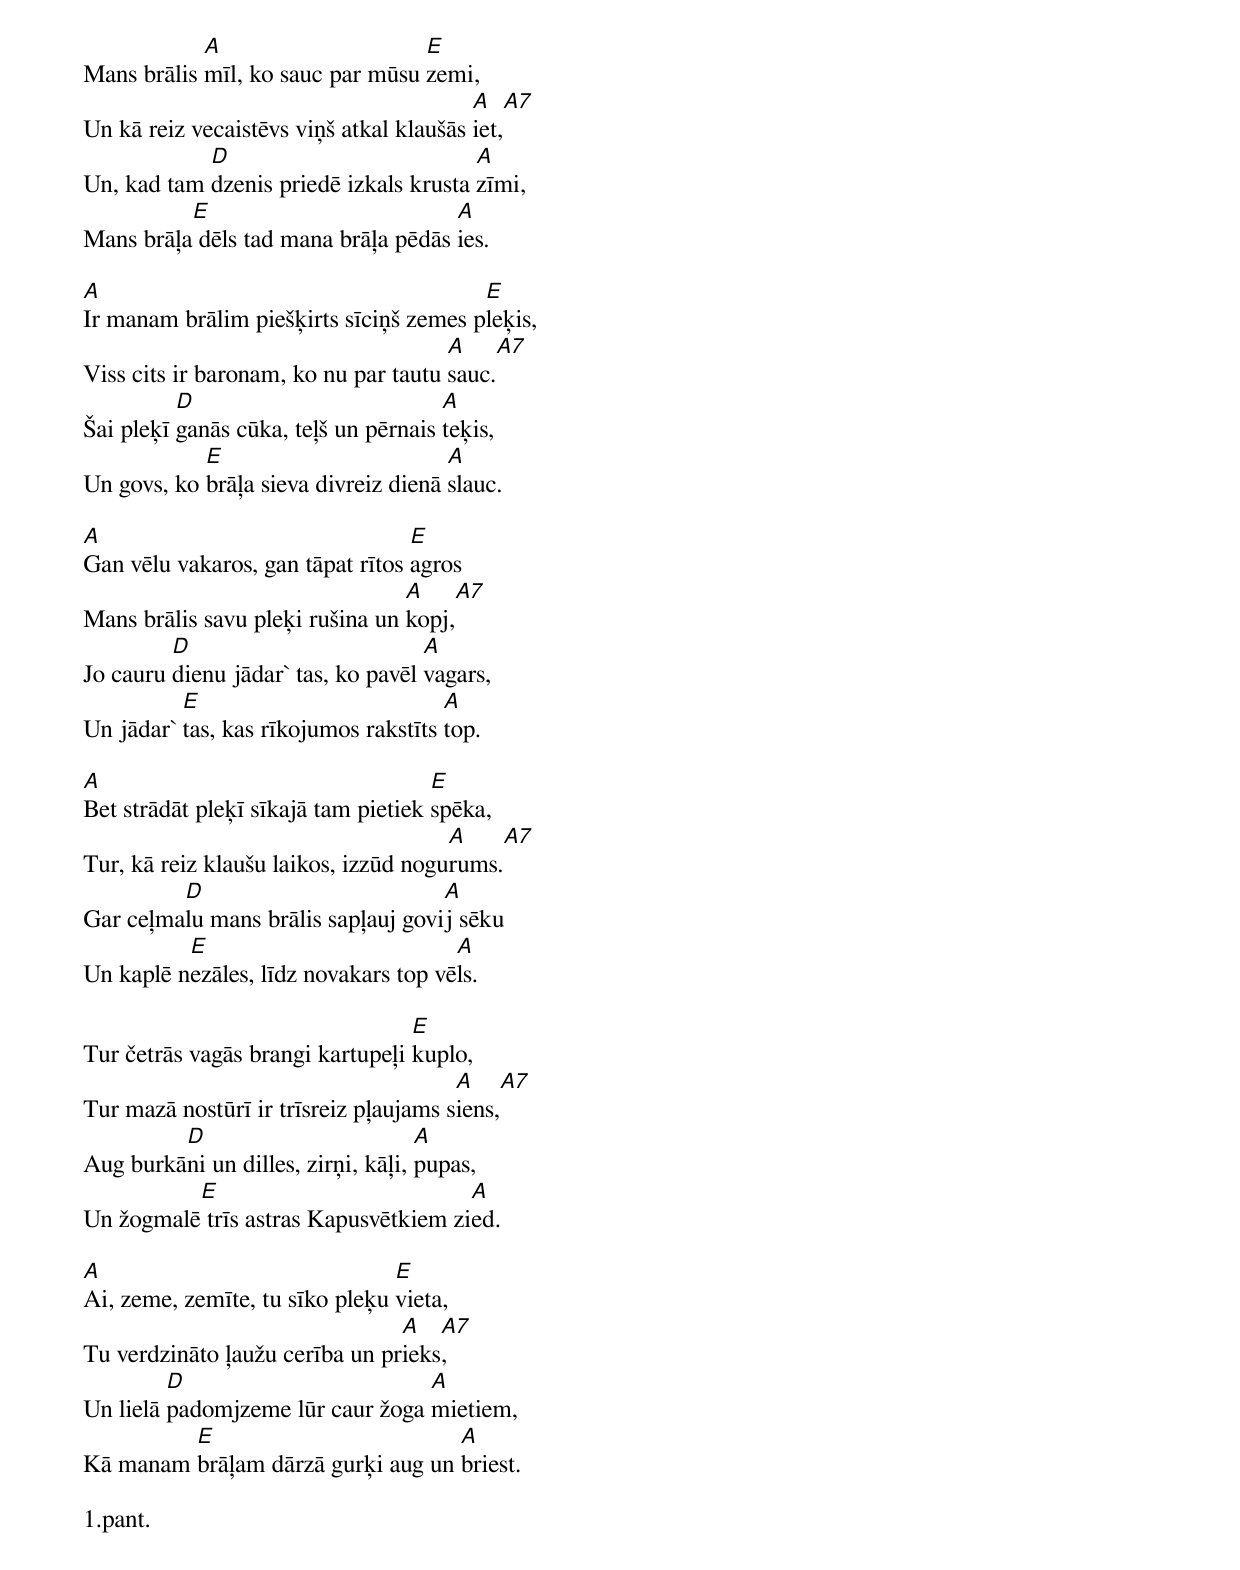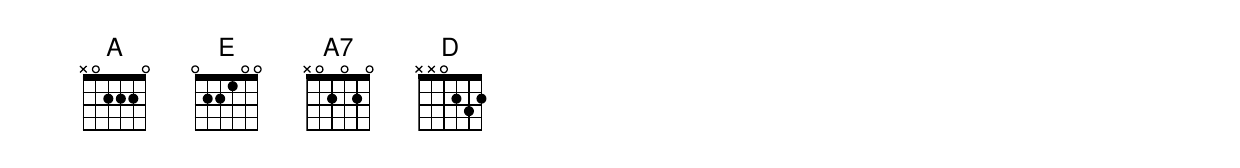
            A                     E
Mans brālis mīl, ko sauc par mūsu zemi,
                                         A    A7
Un kā reiz vecaistēvs viņš atkal klaušās iet,
            D                           A
Un, kad tam dzenis priedē izkals krusta zīmi,
          E                          A
Mans brāļa dēls tad mana brāļa pēdās ies.

A                                       E
Ir manam brālim piešķirts sīciņš zemes pleķis,
                                      A     A7
Viss cits ir baronam, ko nu par tautu sauc.
          D                           A
Šai pleķī ganās cūka, teļš un pērnais teķis,
            E                         A
Un govs, ko brāļa sieva divreiz dienā slauc.

A                                 E
Gan vēlu vakaros, gan tāpat rītos agros
                                 A    A7
Mans brālis savu pleķi rušina un kopj,
         D                          A
Jo cauru dienu jādar` tas, ko pavēl vagars,
          E                           A
Un jādar` tas, kas rīkojumos rakstīts top.

A                                    E
Bet strādāt pleķī sīkajā tam pietiek spēka,
                                      A    A7
Tur, kā reiz klaušu laikos, izzūd nogurums.
         D                          A
Gar ceļmalu mans brālis sapļauj govij sēku
          E                           A
Un kaplē nezāles, līdz novakars top vēls.

                                  E
Tur četrās vagās brangi kartupeļi kuplo,
                                       A    A7
Tur mazā nostūrī ir trīsreiz pļaujams siens,
         D                          A
Aug burkāni un dilles, zirņi, kāļi, pupas,
          E                           A
Un žogmalē trīs astras Kapusvētkiem zied.

A                               E
Ai, zeme, zemīte, tu sīko pleķu vieta,
                                A   A7
Tu verdzināto ļaužu cerība un prieks,
         D                        A
Un lielā padomjzeme lūr caur žoga mietiem,
         E                         A
Kā manam brāļam dārzā gurķi aug un briest.

1.pant.
